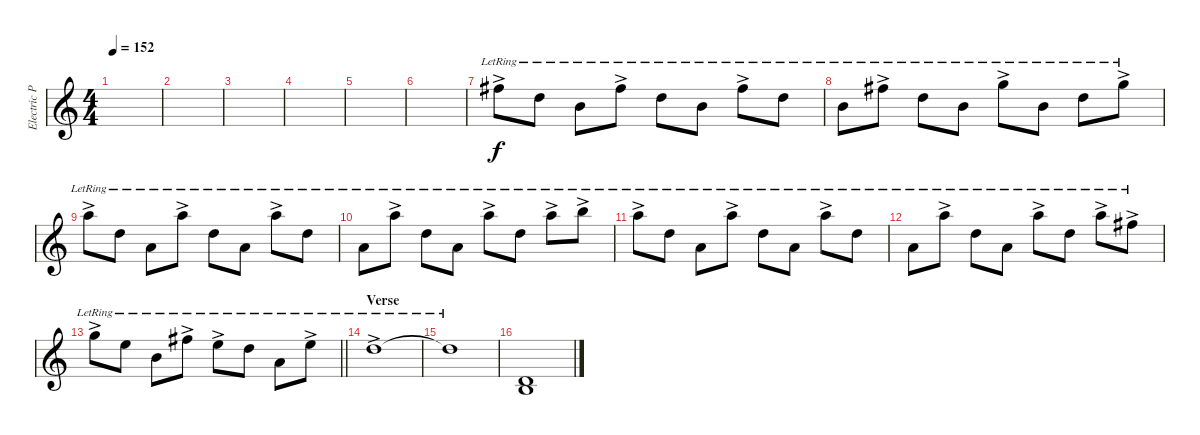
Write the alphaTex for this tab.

\track ("Electric Piano (Staff 1)" "Electric P") {mute instrument electricgrandpiano}
\staff {score}
\tuning (E4 B3 G3 D3 A2 E2 B1) {hide}
\ts (4 4)
\tempo 152
\clef g2
\ks c
|
|
|
|
|
|
14.1{ac lr}.8 10.1{lr}.8 7.1{lr}.8 14.1{ac lr}.8 10.1{lr}.8 7.1{lr}.8 14.1{ac lr}.8 10.1{lr}.8 |
7.1{lr}.8 14.1{ac lr}.8 10.1{lr}.8 7.1{lr}.8 15.1{ac lr}.8 7.1{lr}.8 10.1{lr}.8 15.1{ac lr}.8 |
17.1{ac lr}.8 10.1{lr}.8 5.1{lr}.8 17.1{ac lr}.8 10.1{lr}.8 5.1{lr}.8 17.1{ac lr}.8 10.1{lr}.8 |
5.1{lr}.8 17.1{ac lr}.8 10.1{lr}.8 5.1{lr}.8 17.1{ac lr}.8 10.1{lr}.8 17.1{ac lr}.8 19.1{ac lr}.8 |
17.1{ac lr}.8 10.1{lr}.8 5.1{lr}.8 17.1{ac lr}.8 10.1{lr}.8 5.1{lr}.8 17.1{ac lr}.8 10.1{lr}.8 |
5.1{lr}.8 17.1{ac lr}.8 10.1{lr}.8 5.1{lr}.8 17.1{ac lr}.8 10.1{lr}.8 17.1{ac lr}.8 14.1{ac lr}.8 |
\barLineRight lightlight
15.1{ac lr}.8 12.1{lr}.8 7.1{lr}.8 14.1{ac lr}.8 12.1{ac lr}.8 10.1{lr}.8 5.1{lr}.8 12.1{ac lr}.8 |
\section ("" "Verse")
10.1{ac lr}.1 |
10.1{lr t}.1 |
(3.2 4.3).1
